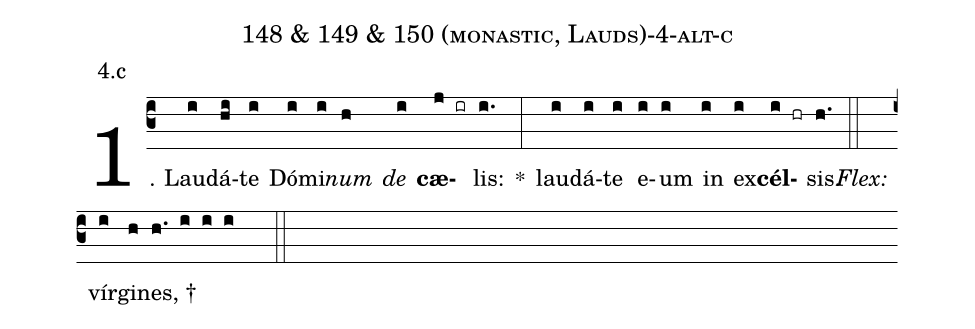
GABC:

name: 148 & 149 & 150 (monastic, Lauds)-4-alt-c;
annotation: 4.c;
%%
(c3)1. Lau(i)dá(hi)te(i) Dó(i)mi(i)<i>num</i>(h) <i>de</i>(i) <b>cæ</b>(j ir)lis:(i.) *(:) lau(i)dá(i)te(i) e(i)um(i) in(i) ex(i)<b>cél</b>(i hr)sis.(h.) (::)
<i>Flex:</i>()  vír(i)gi(h)nes, †(h. i i i  ::)
